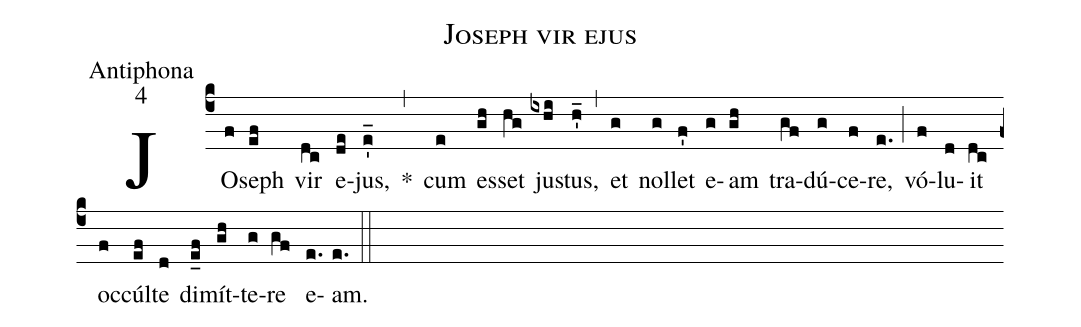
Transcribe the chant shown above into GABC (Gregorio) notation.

name:Joseph vir ejus;
office-part:Antiphona;
mode:4;
%%
(c4) JO(f)seph(ef) vir(dc) e(de)jus,(e'_) *(,) cum(e) es(gh)set(hg) ju(ixhi)stus,(h'_) (,) et(g) nol(g)let(f') e(g)am(gh) tra(gf)dú(g)ce(f)re,(e.) (;) vó(f)lu(d)it(dc) oc(f)cúl(ef)te(d) di(e_f)mít(gh)te(g)re(gf) e(e.)am.(e.) (::)
